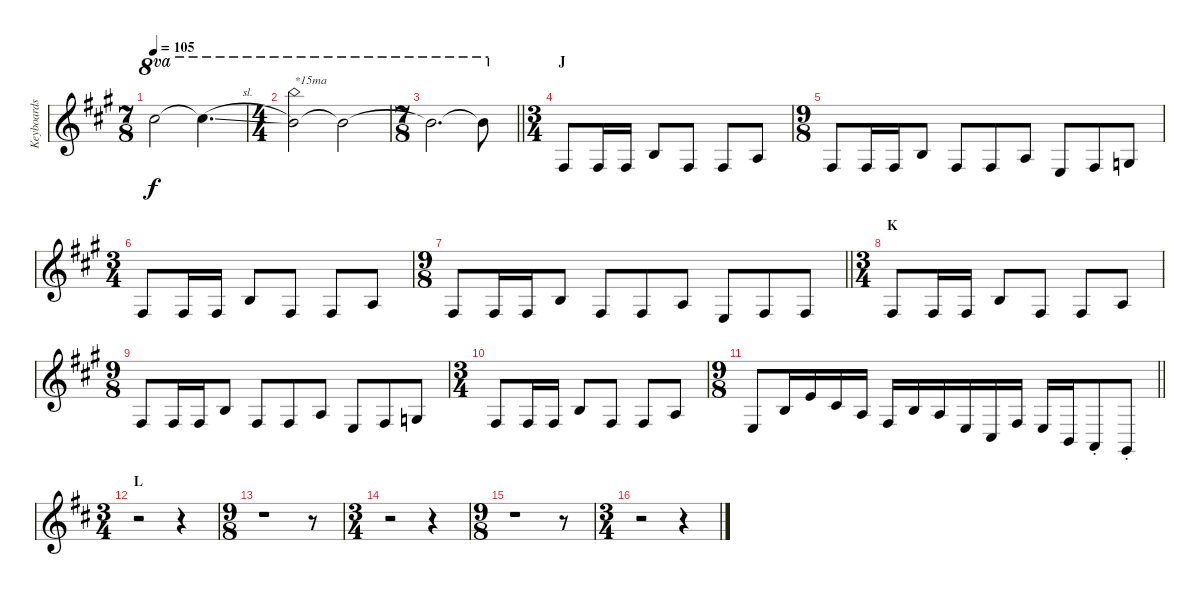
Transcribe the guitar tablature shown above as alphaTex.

\track ("Keyboards (high register)" "Keyboards ") {instrument acousticgrandpiano}
\staff {score}
\tuning (E4 B3 G3 D3 A2 E2 B1) {hide}
\ts (7 8)
\tempo 105
\clef g2
\ks f#minor
21.1{t}.2{ot 8va dy f} 21.1{sl t}.4{d ot 8va} |
\ts (4 4)
19.1{ah 12}.2{ot 8va txt "*15ma"} 19.1{t}.2{ot 8va} |
\ts (7 8)
\barLineRight lightlight
19.1{t}.2{d ot 8va} 19.1{t}.8{ot 8va} |
\ts (3 4)
\section ("" "J")
4.4.8{volume 10 instrument lead2sawtooth} 4.4.16 4.4.16 4.3.8 4.4.8 4.4.8 2.3.8 |
\ts (9 8)
4.4.8 4.4.16 4.4.16 4.3.8 4.4.8 4.4.8 2.3.8 2.4.8 4.4.8 5.4.8 |
\ts (3 4)
4.4.8 4.4.16 4.4.16 4.3.8 4.4.8 4.4.8 2.3.8 |
\ts (9 8)
\barLineRight lightlight
4.4.8 4.4.16 4.4.16 4.3.8 4.4.8 4.4.8 2.3.8 2.4.8 4.4.8 4.4.8 |
\ts (3 4)
\section ("" "K")
4.4.8 4.4.16 4.4.16 4.3.8 4.4.8 4.4.8 2.3.8 |
\ts (9 8)
4.4.8 4.4.16 4.4.16 4.3.8 4.4.8 4.4.8 2.3.8 2.4.8 4.4.8 5.4.8 |
\ts (3 4)
4.4.8 4.4.16 4.4.16 4.3.8 4.4.8 4.4.8 2.3.8 |
\ts (9 8)
\barLineRight lightlight
2.4.8 4.3.16 5.2.16 2.2.16 2.3.16 4.4.16 4.3.16 2.3.16 2.4.16 4.5.16 4.4.16 2.4.16 2.5.16 5.6{st}.8 4.6{st}.8 |
\ts (3 4)
\section ("" "L")
\ks bminor
r.2 r.4 |
\ts (9 8)
r.1 r.8 |
\ts (3 4)
r.2 r.4 |
\ts (9 8)
r.1 r.8 |
\ts (3 4)
r.2 r.4
